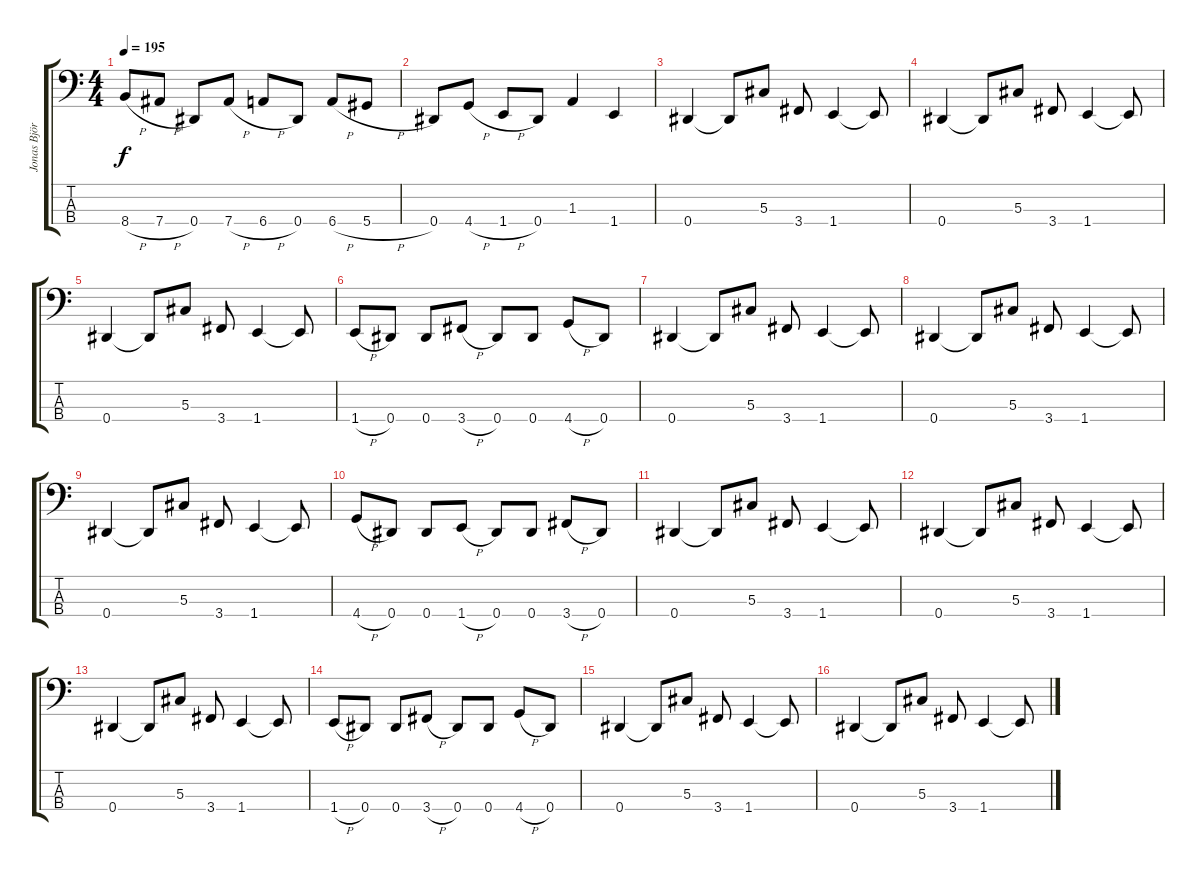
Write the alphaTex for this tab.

\track ("Jonas Björler" "Jonas Björ") {instrument electricbasspick}
\staff {score tabs}
\tuning (Gb2 Db2 Ab1 Eb1) {hide}
\ts (4 4)
\tempo 195
\clef f4
\ks c
8.4{h}.8{dy f} 7.4{h}.8 0.4.8 7.4{h}.8 6.4{h}.8 0.4.8 6.4{h}.8 5.4{h}.8 |
0.4.8 4.4{h}.8 1.4{h}.8 0.4.8 1.3.4 1.4.4 |
0.4.4 0.4{t}.8 5.3.8 3.4.8 1.4.4 1.4{t}.8 |
0.4.4 0.4{t}.8 5.3.8 3.4.8 1.4.4 1.4{t}.8 |
0.4.4 0.4{t}.8 5.3.8 3.4.8 1.4.4 1.4{t}.8 |
1.4{h}.8 0.4.8 0.4.8 3.4{h}.8 0.4.8 0.4.8 4.4{h}.8 0.4.8 |
0.4.4 0.4{t}.8 5.3.8 3.4.8 1.4.4 1.4{t}.8 |
0.4.4 0.4{t}.8 5.3.8 3.4.8 1.4.4 1.4{t}.8 |
0.4.4 0.4{t}.8 5.3.8 3.4.8 1.4.4 1.4{t}.8 |
4.4{h}.8 0.4.8 0.4.8 1.4{h}.8 0.4.8 0.4.8 3.4{h}.8 0.4.8 |
0.4.4 0.4{t}.8 5.3.8 3.4.8 1.4.4 1.4{t}.8 |
0.4.4 0.4{t}.8 5.3.8 3.4.8 1.4.4 1.4{t}.8 |
0.4.4 0.4{t}.8 5.3.8 3.4.8 1.4.4 1.4{t}.8 |
1.4{h}.8 0.4.8 0.4.8 3.4{h}.8 0.4.8 0.4.8 4.4{h}.8 0.4.8 |
0.4.4 0.4{t}.8 5.3.8 3.4.8 1.4.4 1.4{t}.8 |
0.4.4 0.4{t}.8 5.3.8 3.4.8 1.4.4 1.4{t}.8
